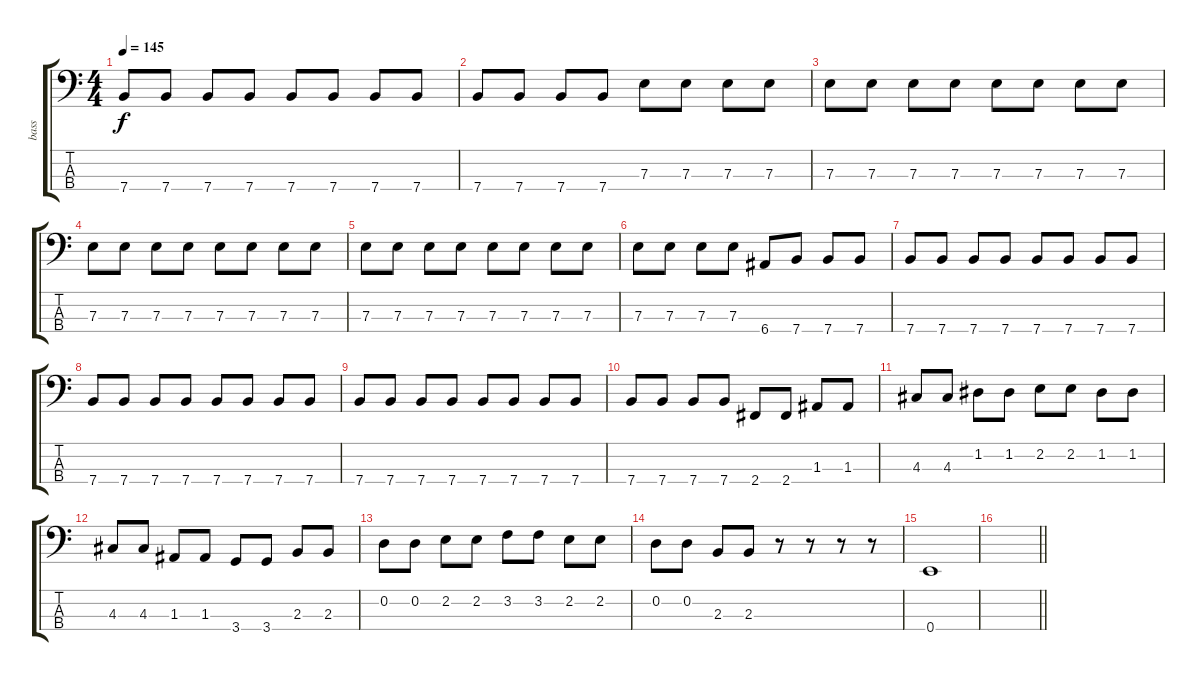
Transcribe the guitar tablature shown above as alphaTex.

\track ("bass" "bass") {instrument electricbasspick}
\staff {score tabs}
\tuning (G2 D2 A1 E1) {hide}
\ts (4 4)
\tempo 145
\clef f4
\ks c
7.4.8{dy f} 7.4.8 7.4.8 7.4.8 7.4.8 7.4.8 7.4.8 7.4.8 |
7.4.8 7.4.8 7.4.8 7.4.8 7.3.8 7.3.8 7.3.8 7.3.8 |
7.3.8 7.3.8 7.3.8 7.3.8 7.3.8 7.3.8 7.3.8 7.3.8 |
7.3.8 7.3.8 7.3.8 7.3.8 7.3.8 7.3.8 7.3.8 7.3.8 |
7.3.8 7.3.8 7.3.8 7.3.8 7.3.8 7.3.8 7.3.8 7.3.8 |
7.3.8 7.3.8 7.3.8 7.3.8 6.4.8 7.4.8 7.4.8 7.4.8 |
7.4.8 7.4.8 7.4.8 7.4.8 7.4.8 7.4.8 7.4.8 7.4.8 |
7.4.8 7.4.8 7.4.8 7.4.8 7.4.8 7.4.8 7.4.8 7.4.8 |
7.4.8 7.4.8 7.4.8 7.4.8 7.4.8 7.4.8 7.4.8 7.4.8 |
7.4.8 7.4.8 7.4.8 7.4.8 2.4.8 2.4.8 1.3.8 1.3.8 |
4.3.8 4.3.8 1.2.8 1.2.8 2.2.8 2.2.8 1.2.8 1.2.8 |
4.3.8 4.3.8 1.3.8 1.3.8 3.4.8 3.4.8 2.3.8 2.3.8 |
0.2.8 0.2.8 2.2.8 2.2.8 3.2.8 3.2.8 2.2.8 2.2.8 |
0.2.8 0.2.8 2.3.8 2.3.8 r.8 r.8 r.8 r.8 |
0.4.1 |
\barLineRight lightlight
